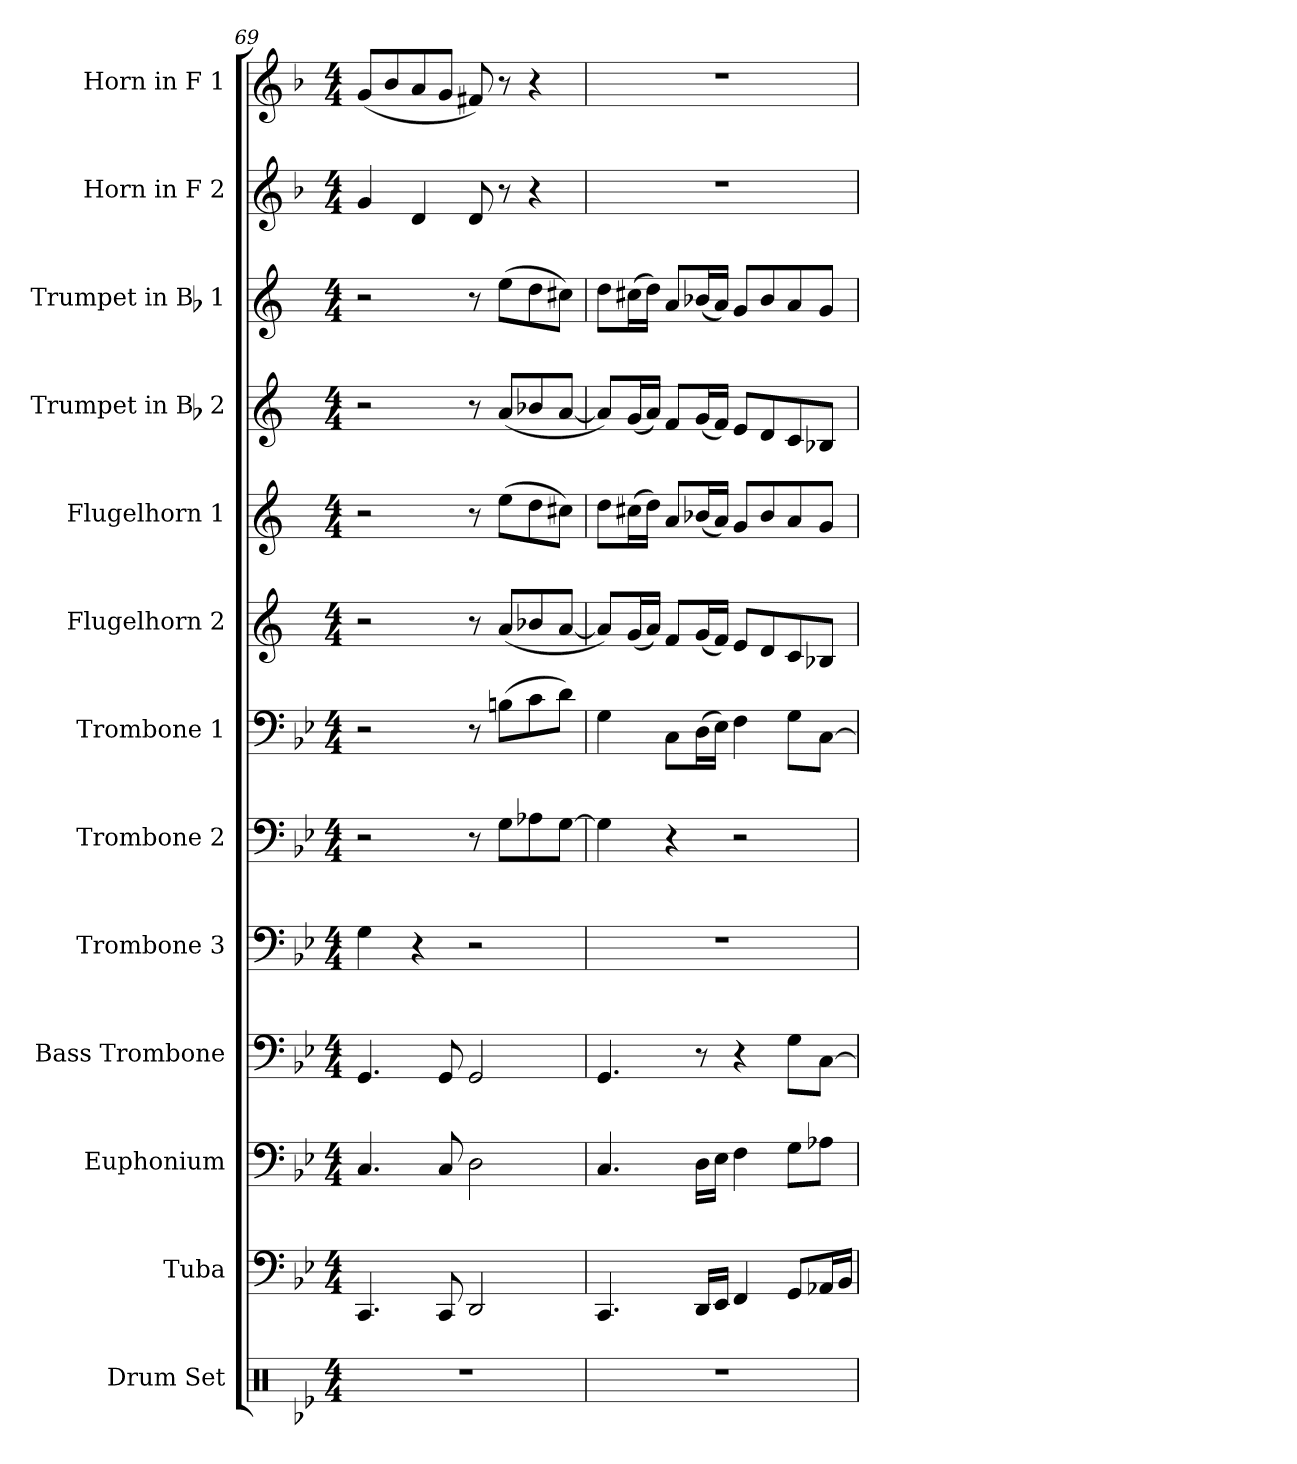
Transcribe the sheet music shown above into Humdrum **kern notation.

**kern	**kern	**kern	**kern	**kern	**kern	**kern	**kern	**kern	**kern	**kern	**kern	**kern
*part13	*part12	*part11	*part10	*part9	*part8	*part7	*part6	*part5	*part4	*part3	*part2	*part1
*staff13	*staff12	*staff11	*staff10	*staff9	*staff8	*staff7	*staff6	*staff5	*staff4	*staff3	*staff2	*staff1
*I"Drum Set	*I"Tuba	*I"Euphonium	*I"Bass Trombone	*I"Trombone 3	*I"Trombone 2	*I"Trombone 1	*I"Flugelhorn 2	*I"Flugelhorn 1	*I"Trumpet in Bb 2	*I"Trumpet in Bb 1	*I"Horn in F 2	*I"Horn in F 1
*I'D. S.	*I'Tuba	*I'Euph.	*I'B. Tbn.	*I'Tbn. 3	*I'Tbn. 2	*I'Tbn. 1	*I'Flghn. 2	*I'Flghn. 1	*	*	*I'Hn. 2	*I'Hn. 1
*clefX	*clefF4	*clefF4	*clefF4	*clefF4	*clefF4	*clefF4	*clefG2	*clefG2	*clefG2	*clefG2	*clefG2	*clefG2
*	*	*	*	*	*	*	*ITrd1c2	*ITrd1c2	*ITrd1c2	*ITrd1c2	*ITrd4c7	*ITrd4c7
*k[b-e-]	*k[b-e-]	*k[b-e-]	*k[b-e-]	*k[b-e-]	*k[b-e-]	*k[b-e-]	*k[b-e-]	*k[b-e-]	*k[b-e-]	*k[b-e-]	*k[b-e-]	*k[b-e-]
*B-:	*B-:	*B-:	*B-:	*B-:	*B-:	*B-:	*	*	*	*	*B-:	*B-:
*M4/4	*M4/4	*M4/4	*M4/4	*M4/4	*M4/4	*M4/4	*M4/4	*M4/4	*M4/4	*M4/4	*M4/4	*M4/4
=69	=69	=69	=69	=69	=69	=69	=69	=69	=69	=69	=69	=69
1r	4.CC/	4.C/	4.GG/	4G\	2r	2r	2r	2r	2r	2r	4c/	(<8c/L
.	.	.	.	.	.	.	.	.	.	.	.	8e-/
.	.	.	.	4r	.	.	.	.	.	.	4G/	8d/
.	8CC/	8C/	8GG/	.	.	.	.	.	.	.	.	8c/J
.	2DD/	2D\	2GG/	2r	8r	8r	8r	8r	8r	8r	8G/	8Bn/)
.	.	.	.	.	8G\L	(>8Bn\L	(<8g/L	(>8dd\L	(<8g/L	(>8dd\L	8r	8r
.	.	.	.	.	8A-X\	8c\	8a-X/	8cc\	8a-X/	8cc\	4r	4r
.	.	.	.	.	[8G\J	8d\J)	[8g/J	8bn\J)	[8g/J	8bn\J)	.	.
=70	=70	=70	=70	=70	=70	=70	=70	=70	=70	=70	=70	=70
1r	4.CC/	4.C/	4.GG/	1r	4G\]	4G\	8g/L])	8cc\L	8g/L])	8cc\L	1r	1r
.	.	.	.	.	.	.	(<16f/L	(>16bn\L	(<16f/L	(>16bn\L	.	.
.	.	.	.	.	.	.	16g/JJ)	16cc\JJ)	16g/JJ)	16cc\JJ)	.	.
.	.	.	.	.	4r	8C\L	8e-/L	8g/L	8e-/L	8g/L	.	.
.	16DD/LL	16D\LL	8r	.	.	(>16D\L	(<16f/L	(<16a-X/L	(<16f/L	(<16a-X/L	.	.
.	16EE-/JJ	16E-\JJ	.	.	.	16E-\JJ)	16e-/JJ)	16g/JJ)	16e-/JJ)	16g/JJ)	.	.
.	4FF/	4F\	4r	.	2r	4F\	8d/L	8f/L	8d/L	8f/L	.	.
.	.	.	.	.	.	.	8c/	8a-/	8c/	8a-/	.	.
.	8GG/L	8G\L	8G\L	.	.	8G\L	8B-/	8g/	8B-/	8g/	.	.
.	16AA-X/L	8A-X\J	[8C\J	.	.	[8C\J	8A-X/J	8f/J	8A-X/J	8f/J	.	.
.	16BB-/JJ	.	.	.	.	.	.	.	.	.	.	.
=	=	=	=	=	=	=	=	=	=	=	=	=
*-	*-	*-	*-	*-	*-	*-	*-	*-	*-	*-	*-	*-
